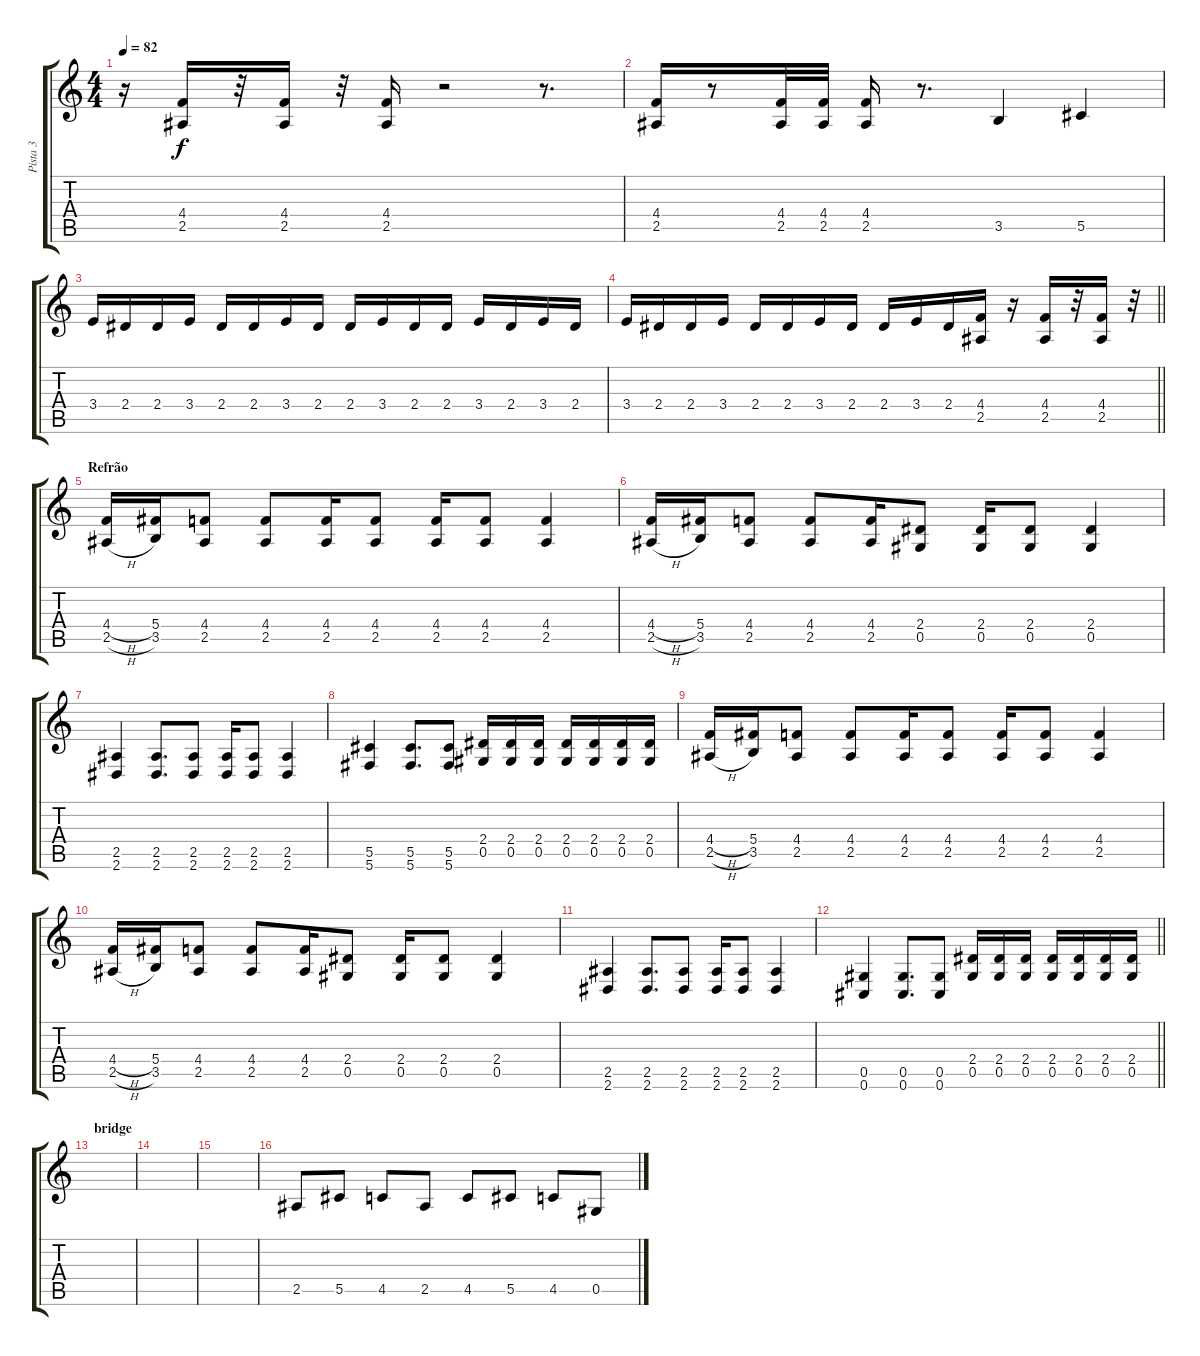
\track ("Pista 3" "Pista 3") {instrument distortionguitar}
\staff {score tabs}
\tuning (Eb4 Bb3 Gb3 Db3 Ab2 Db2) {hide}
\ts (4 4)
\tempo 82
\clef g2
\ks c
r.16{dy f} (4.4 2.5).16 r.32 (4.4 2.5).16 r.32 (4.4 2.5).16 r.2 r.8{d} |
(4.4 2.5).16 r.8 (4.4 2.5).32 (4.4 2.5).32 (4.4 2.5).16 r.8{d} 3.5.4 5.5.4 |
3.4.16 2.4.16 2.4.16 3.4.16 2.4.16 2.4.16 3.4.16 2.4.16 2.4.16 3.4.16 2.4.16 2.4.16 3.4.16 2.4.16 3.4.16 2.4.16 |
\barLineRight lightlight
3.4.16 2.4.16 2.4.16 3.4.16 2.4.16 2.4.16 3.4.16 2.4.16 2.4.16 3.4.16 2.4.16 (4.4 2.5).16 r.16 (4.4 2.5).16 r.32 (4.4 2.5).16 r.32 |
\section ("" "Refrão")
(4.4{h} 2.5{h}).16 (5.4 3.5).16 (4.4 2.5).8 (4.4 2.5).8 (4.4 2.5).16 (4.4 2.5).8 (4.4 2.5).16 (4.4 2.5).8 (4.4 2.5).4 |
(4.4{h} 2.5{h}).16 (5.4 3.5).16 (4.4 2.5).8 (4.4 2.5).8 (4.4 2.5).16 (2.4 0.5).8 (2.4 0.5).16 (2.4 0.5).8 (2.4 0.5).4 |
(2.5 2.6).4 (2.5 2.6).8{d} (2.5 2.6).8 (2.5 2.6).16 (2.5 2.6).8 (2.5 2.6).4 |
(5.5 5.6).4 (5.5 5.6).8{d} (5.5 5.6).8 (2.4 0.5).16 (2.4 0.5).16 (2.4 0.5).16 (2.4 0.5).16 (2.4 0.5).16 (2.4 0.5).16 (2.4 0.5).16 |
(4.4{h} 2.5{h}).16 (5.4 3.5).16 (4.4 2.5).8 (4.4 2.5).8 (4.4 2.5).16 (4.4 2.5).8 (4.4 2.5).16 (4.4 2.5).8 (4.4 2.5).4 |
(4.4{h} 2.5{h}).16 (5.4 3.5).16 (4.4 2.5).8 (4.4 2.5).8 (4.4 2.5).16 (2.4 0.5).8 (2.4 0.5).16 (2.4 0.5).8 (2.4 0.5).4 |
(2.5 2.6).4 (2.5 2.6).8{d} (2.5 2.6).8 (2.5 2.6).16 (2.5 2.6).8 (2.5 2.6).4 |
\barLineRight lightlight
(0.5 0.6).4 (0.5 0.6).8{d} (0.5 0.6).8 (2.4 0.5).16 (2.4 0.5).16 (2.4 0.5).16 (2.4 0.5).16 (2.4 0.5).16 (2.4 0.5).16 (2.4 0.5).16 |
\section ("" "bridge")
|
|
|
2.5.8 5.5.8 4.5.8 2.5.8 4.5.8 5.5.8 4.5.8 0.5.8
